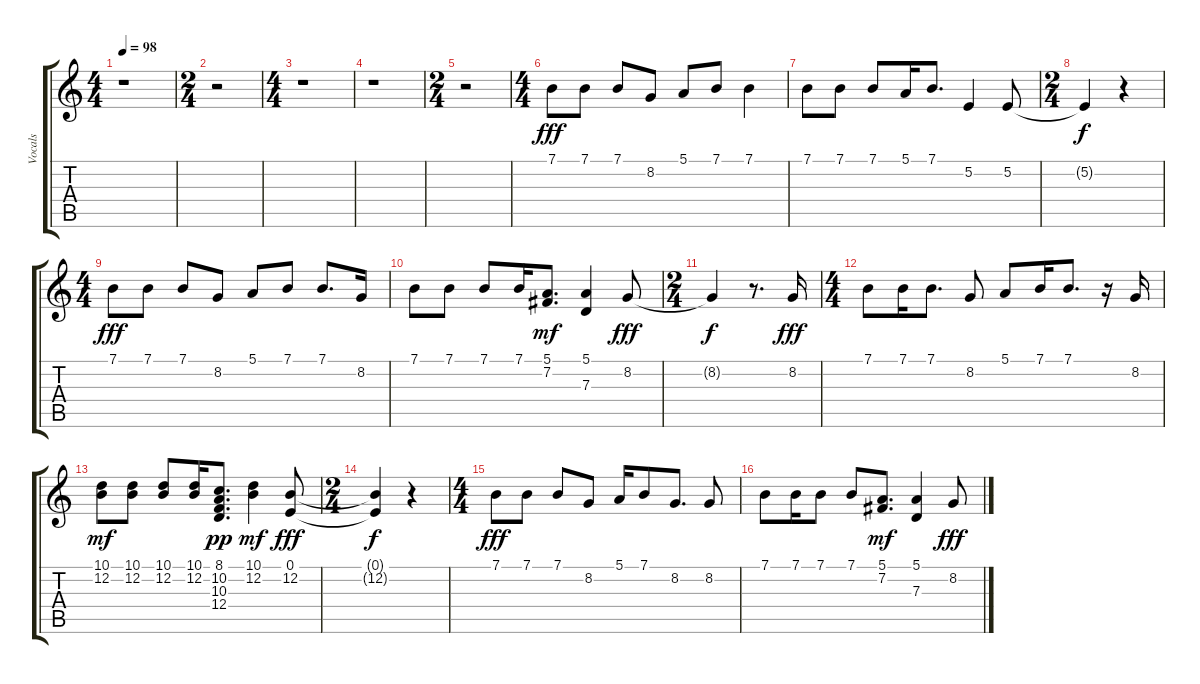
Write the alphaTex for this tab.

\track ("Vocals" "Vocals") {instrument ocarina}
\staff {score tabs}
\tuning (E4 B3 G3 D3 A2 E2) {hide}
\ts (4 4)
\tempo 98
\clef g2
\ks c
r.1{dy fff} |
\ts (2 4)
r.2 |
\ts (4 4)
r.1 |
r.1 |
\ts (2 4)
r.2 |
\ts (4 4)
7.1.8 7.1.8 7.1.8 8.2.8 5.1.8 7.1.8 7.1.4 |
7.1.8 7.1.8 7.1.8 5.1.16 7.1.8{d} 5.2.4 5.2.8 |
\ts (2 4)
5.2{t}.4{dy f} r.4 |
\ts (4 4)
7.1.8{dy fff} 7.1.8 7.1.8 8.2.8 5.1.8 7.1.8 7.1.8{d} 8.2.16 |
7.1.8 7.1.8 7.1.8 7.1.16 (5.1 7.2).8{d dy mf} (5.1 7.3).4 8.2.8{dy fff} |
\ts (2 4)
8.2{t}.4{dy f} r.8{d} 8.2.16{dy fff} |
\ts (4 4)
7.1.8 7.1.16 7.1.8{d} 8.2.8 5.1.8 7.1.16 7.1.8{d} r.16 8.2.16 |
(10.1 12.2).8{dy mf} (10.1 12.2).8 (10.1 12.2).8 (10.1 12.2).16 (8.1 10.2 10.3 12.4).8{d dy pp} (10.1 12.2).4{dy mf} (0.1 12.2).8{dy fff} |
\ts (2 4)
(0.1{t} 12.2{t}).4{dy f} r.4 |
\ts (4 4)
7.1.8{dy fff} 7.1.8 7.1.8 8.2.8 5.1.16 7.1.8 8.2.8{d} 8.2.8 |
7.1.8 7.1.16 7.1.8 7.1.8 (5.1 7.2).8{d dy mf} (5.1 7.3).4 8.2.8{dy fff}
